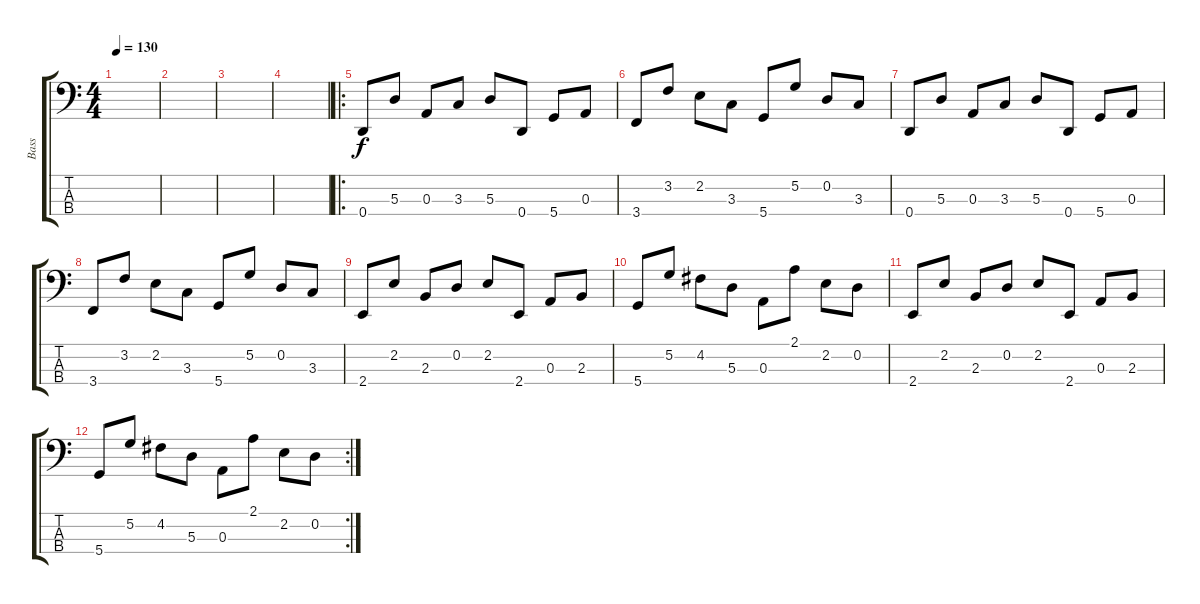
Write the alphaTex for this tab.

\track ("Bass" "Bass") {instrument electricbasspick}
\staff {score tabs}
\tuning (G2 D2 A1 D1) {hide}
\ts (4 4)
\tempo 130
\clef f4
\ks c
|
|
|
|
\ro
0.4.8 5.3.8 0.3.8 3.3.8 5.3.8 0.4.8 5.4.8 0.3.8 |
3.4.8 3.2.8 2.2.8 3.3.8 5.4.8 5.2.8 0.2.8 3.3.8 |
0.4.8 5.3.8 0.3.8 3.3.8 5.3.8 0.4.8 5.4.8 0.3.8 |
3.4.8 3.2.8 2.2.8 3.3.8 5.4.8 5.2.8 0.2.8 3.3.8 |
2.4.8 2.2.8 2.3.8 0.2.8 2.2.8 2.4.8 0.3.8 2.3.8 |
5.4.8 5.2.8 4.2.8 5.3.8 0.3.8 2.1.8 2.2.8 0.2.8 |
2.4.8 2.2.8 2.3.8 0.2.8 2.2.8 2.4.8 0.3.8 2.3.8 |
\rc 2
5.4.8 5.2.8 4.2.8 5.3.8 0.3.8 2.1.8 2.2.8 0.2.8
